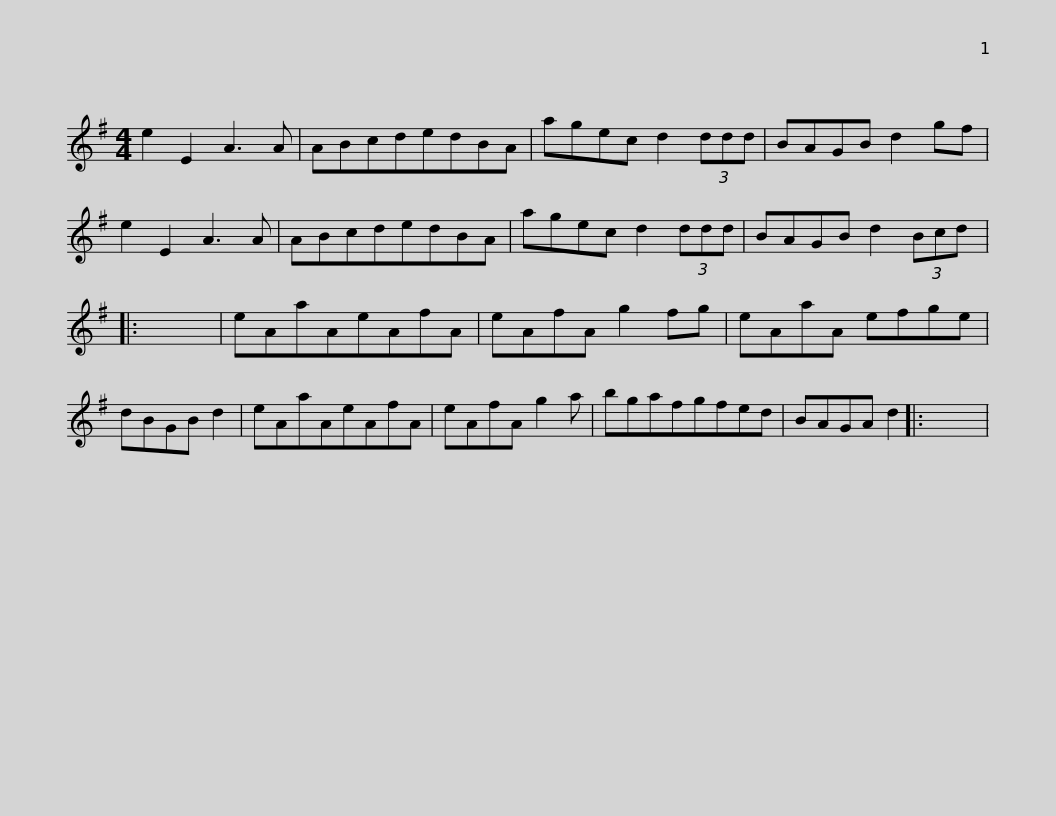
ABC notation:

X:1
L:1/8
M:4/4
I:linebreak $
K:G
V:1 treble
V:1
 e2 E2 A3 A | ABcdedBA | agec d2 (3ddd | BAGB d2 gf | e2 E2 A3 A | %5
 ABcdedBA |$ agec d2 (3ddd | BAGB d2 (3Bcd |: x8 | eAaAeAfA | %10
 eAfA g2 fg | eAaA efge |$ dBGB d2 | eAaAeAfA | eAfA g2 a | %15
 bgafgfed | BAGA d2 |: x8 | %18
